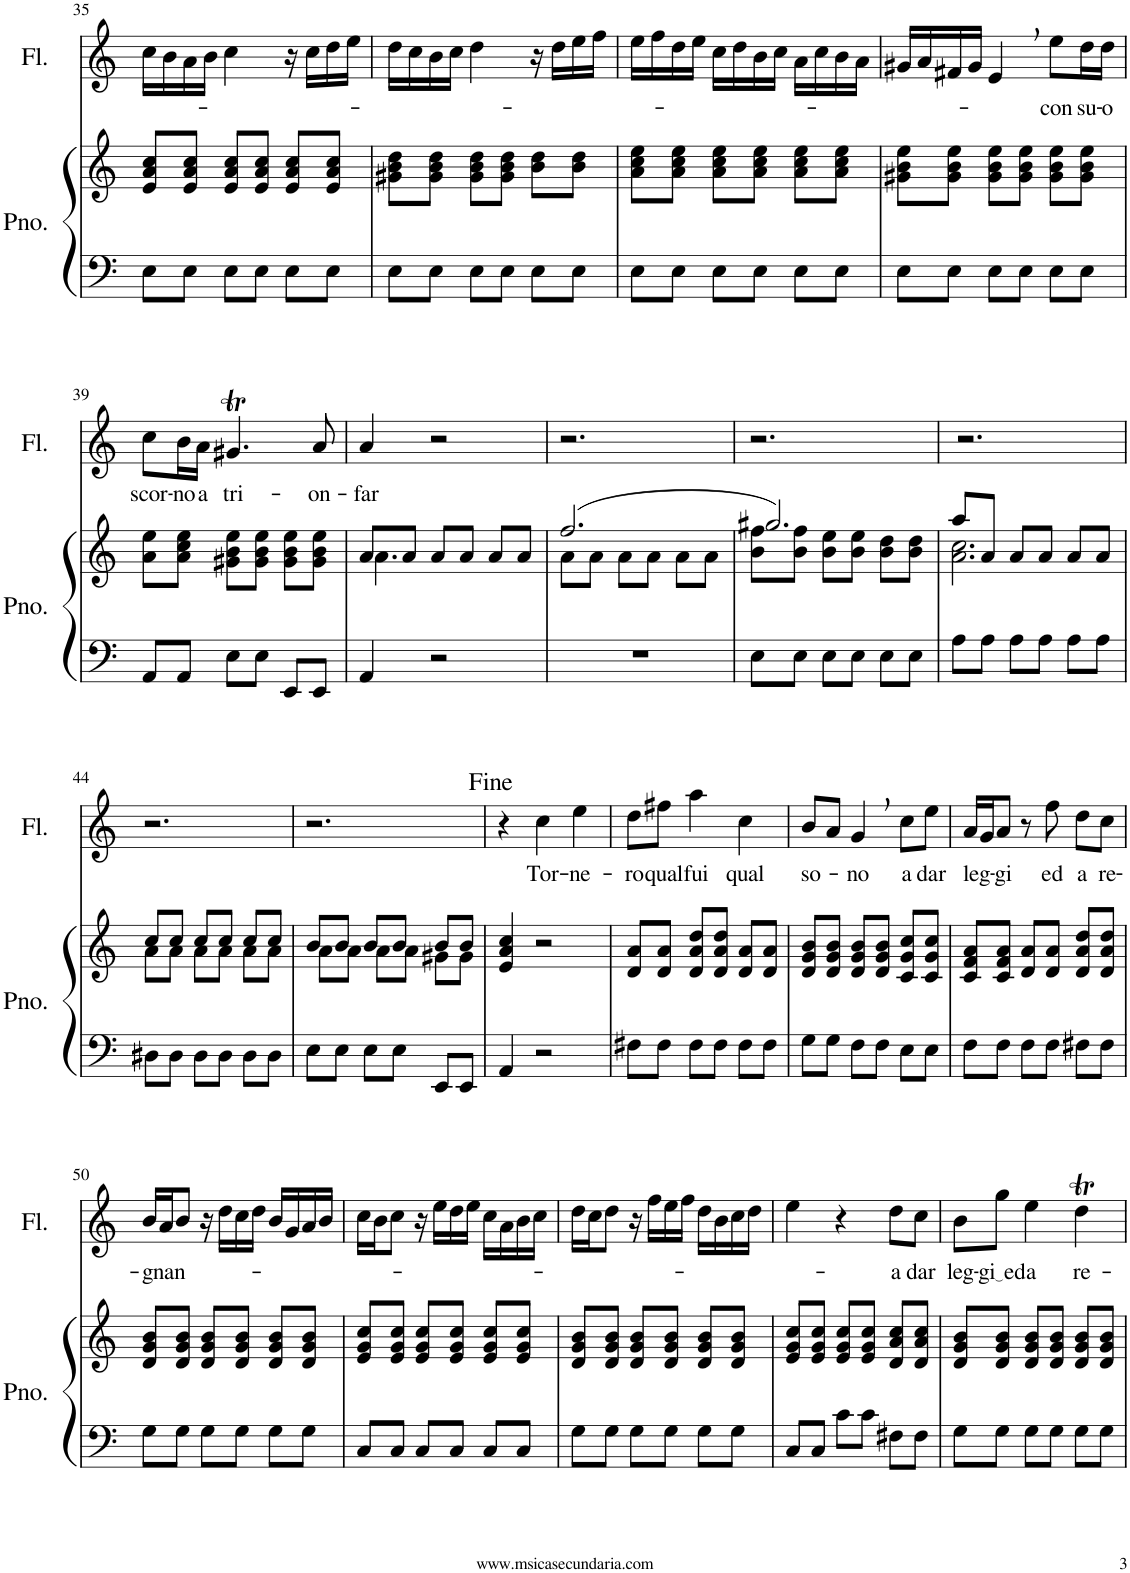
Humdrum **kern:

**kern	**kern	**kern	**text
*part2	*part2	*part1	*part1
*staff3	*staff2	*staff1	*staff1
*I"Piano	*	*I"Flauta	*
*I'Pno.	*	*I'Fl.	*
!!LO:PB:g=z
*clefF4	*clefG2	*clefG2	*
*k[]	*k[]	*k[]	*
*M3/4	*M3/4	*M3/4	*
=35	=35	=35	=35
8E\L	8e/ 8a/ 8cc/L	16cc\LL	.
.	.	16b\	.
8E\J	8e/ 8a/ 8cc/J	16a\	.
.	.	16b\JJ	.
8E\L	8e/ 8a/ 8cc/L	4cc\	.
8E\J	8e/ 8a/ 8cc/J	.	.
8E\L	8e/ 8a/ 8cc/L	16r	.
.	.	16cc\LL	.
8E\J	8e/ 8a/ 8cc/J	16dd\	.
.	.	16ee\JJ	.
=36	=36	=36	=36
8E\L	8g#X\ 8b\ 8dd\L	16dd\LL	.
.	.	16cc\	.
8E\J	8g#\ 8b\ 8dd\J	16b\	.
.	.	16cc\JJ	.
8E\L	8g#\ 8b\ 8dd\L	4dd\	.
8E\J	8g#\ 8b\ 8dd\J	.	.
8E\L	8b\ 8dd\L	16r	.
.	.	16dd\LL	.
8E\J	8b\ 8dd\J	16ee\	.
.	.	16ff\JJ	.
=37	=37	=37	=37
8E\L	8a\ 8cc\ 8ee\L	16ee\LL	.
.	.	16ff\	.
8E\J	8a\ 8cc\ 8ee\J	16dd\	.
.	.	16ee\JJ	.
8E\L	8a\ 8cc\ 8ee\L	16cc\LL	.
.	.	16dd\	.
8E\J	8a\ 8cc\ 8ee\J	16b\	.
.	.	16cc\JJ	.
8E\L	8a\ 8cc\ 8ee\L	16a\LL	.
.	.	16cc\	.
8E\J	8a\ 8cc\ 8ee\J	16b\	.
.	.	16a\JJ	.
=38	=38	=38	=38
8E\L	8g#X\ 8b\ 8ee\L	16g#X/LL	.
.	.	16a/	.
8E\J	8g#\ 8b\ 8ee\J	16f#X/	.
.	.	16g#/JJ	.
8E\L	8g#\ 8b\ 8ee\L	4e,/	.
8E\J	8g#\ 8b\ 8ee\J	.	.
!	!	!	!LO:LY:b
8E\L	8g#\ 8b\ 8ee\L	8ee\L	-con
!	!	!	!LO:LY:b
8E\J	8g#\ 8b\ 8ee\J	16dd\L	su-
!	!	!	!LO:LY:b
.	.	16dd\JJ	-o
!!LO:LB:g=z
=39	=39	=39	=39
!	!	!	!LO:LY:b
8AA/L	8a\ 8ee\L	8cc\L	scor-
!	!	!	!LO:LY:b
8AA/J	8a\ 8cc\ 8ee\J	16b\L	-no
!	!	!	!LO:LY:b
.	.	16a\JJ	a
!	!	!	!LO:LY:b
8E\L	8g#X\ 8b\ 8ee\L	4.g#Xt/	tri-
8E\J	8g#\ 8b\ 8ee\J	.	.
8EE/L	8g#\ 8b\ 8ee\L	.	.
!	!	!	!LO:LY:b
8EE/J	8g#\ 8b\ 8ee\J	8a/	-on-
=40	=40	=40	=40
*	*^	*	*
!	!	!	!	!LO:LY:b
4AA/	8a/L	4.a\	4a/	-far
.	8a/J	.	.	.
2r	8a/L	.	2r	.
.	8a/J	4.ryy	.	.
.	8a/L	.	.	.
.	8a/J	.	.	.
=41	=41	=41	=41	=41
2.r	(2.ff/	8a\L	2.r	.
.	.	8a\J	.	.
.	.	8a\L	.	.
.	.	8a\J	.	.
.	.	8a\L	.	.
.	.	8a\J	.	.
=42	=42	=42	=42	=42
8E\L	2.gg#X/)	8b\ 8ff\L	2.r	.
8E\J	.	8b\ 8ff\J	.	.
8E\L	.	8b\ 8ee\L	.	.
8E\J	.	8b\ 8ee\J	.	.
8E\L	.	8b\ 8dd\L	.	.
8E\J	.	8b\ 8dd\J	.	.
=43	=43	=43	=43	=43
8A\L	8aa/L	2.a\ 2.cc\	2.r	.
8A\J	8a/J	.	.	.
8A\L	8a/L	.	.	.
8A\J	8a/J	.	.	.
8A\L	8a/L	.	.	.
8A\J	8a/J	.	.	.
!!LO:LB:g=z
=44	=44	=44	=44	=44
8D#X\L	8cc/L	8a\L	2.r	.
8D#\J	8cc/J	8a\J	.	.
8D#\L	8cc/L	8a\L	.	.
8D#\J	8cc/J	8a\J	.	.
8D#\L	8cc/L	8a\L	.	.
8D#\J	8cc/J	8a\J	.	.
=45	=45	=45	=45	=45
8E\L	8b/L	8a\L	2.r	.
8E\J	8b/J	8a\J	.	.
8E\L	8b/L	8a\L	.	.
8E\J	8b/J	8a\J	.	.
8EE/L	8b/L	8g#X\L	.	.
8EE/J	8b/J	8g#\J	.	.
*	*v	*v	*	*
=46	=46	=46	=46
4AA/	4e/ 4a/ 4cc/	4r	.
!	!	!	!LO:LY:b
2r	2r	4cc\	Tor-
!	!	!	!LO:LY:b
.	.	4ee\	-ne-
=47	=47	=47	=47
!	!	!	!LO:LY:b
8F#X\L	8d/ 8a/L	8dd\L	-ro
!	!	!	!LO:LY:b
8F#\J	8d/ 8a/J	8ff#X\J	qual
!	!	!	!LO:LY:b
8F#\L	8d/ 8a/ 8dd/L	4aa\	fui
8F#\J	8d/ 8a/ 8dd/J	.	.
!	!	!	!LO:LY:b
8F#\L	8d/ 8a/L	4cc\	qual
8F#\J	8d/ 8a/J	.	.
=48	=48	=48	=48
!	!	!	!LO:LY:b
8G\L	8d/ 8g/ 8b/L	8b/L	so-
8G\J	8d/ 8g/ 8b/J	8a/J	.
!	!	!	!LO:LY:b
8F\L	8d/ 8g/ 8b/L	4g,/	-no
8F\J	8d/ 8g/ 8b/J	.	.
!	!	!	!LO:LY:b
8E\L	8c/ 8g/ 8cc/L	8cc\L	a
!	!	!	!LO:LY:b
8E\J	8c/ 8g/ 8cc/J	8ee\J	dar
=49	=49	=49	=49
!	!	!	!LO:LY:b
8F\L	8c/ 8f/ 8a/L	16a/LL	leg-
.	.	16g/J	.
!	!	!	!LO:LY:b
8F\J	8c/ 8f/ 8a/J	8a/J	-gi
8F\L	8d/ 8a/L	8r	.
!	!	!	!LO:LY:b
8F\J	8d/ 8a/J	8ff\	ed
!	!	!	!LO:LY:b
8F#X\L	8d/ 8a/ 8dd/L	8dd\L	a
!	!	!	!LO:LY:b
8F#\J	8d/ 8a/ 8dd/J	8cc\J	re-
!!LO:LB:g=z
=50	=50	=50	=50
!	!	!	!LO:LY:b
8G\L	8d/ 8g/ 8b/L	16b/LL	-gnan-
.	.	16a/J	.
8G\J	8d/ 8g/ 8b/J	8b/J	.
8G\L	8d/ 8g/ 8b/L	16r	.
.	.	16dd\LL	.
8G\J	8d/ 8g/ 8b/J	16cc\	.
.	.	16dd\JJ	.
8G\L	8d/ 8g/ 8b/L	16b/LL	.
.	.	16g/	.
8G\J	8d/ 8g/ 8b/J	16a/	.
.	.	16b/JJ	.
=51	=51	=51	=51
8C/L	8e/ 8g/ 8cc/L	16cc\LL	.
.	.	16b\J	.
8C/J	8e/ 8g/ 8cc/J	8cc\J	.
8C/L	8e/ 8g/ 8cc/L	16r	.
.	.	16ee\LL	.
8C/J	8e/ 8g/ 8cc/J	16dd\	.
.	.	16ee\JJ	.
8C/L	8e/ 8g/ 8cc/L	16cc\LL	.
.	.	16a\	.
8C/J	8e/ 8g/ 8cc/J	16b\	.
.	.	16cc\JJ	.
=52	=52	=52	=52
8G\L	8d/ 8g/ 8b/L	16dd\LL	.
.	.	16cc\J	.
8G\J	8d/ 8g/ 8b/J	8dd\J	.
8G\L	8d/ 8g/ 8b/L	16r	.
.	.	16ff\LL	.
8G\J	8d/ 8g/ 8b/J	16ee\	.
.	.	16ff\JJ	.
8G\L	8d/ 8g/ 8b/L	16dd\LL	.
.	.	16b\	.
8G\J	8d/ 8g/ 8b/J	16cc\	.
.	.	16dd\JJ	.
=53	=53	=53	=53
8C/L	8e/ 8g/ 8cc/L	4ee\	.
8C/J	8e/ 8g/ 8cc/J	.	.
8c\L	8e/ 8g/ 8cc/L	4r	.
8c\J	8e/ 8g/ 8cc/J	.	.
!	!	!	!LO:LY:b
8F#X\L	8d/ 8a/ 8cc/L	8dd\L	a
!	!	!	!LO:LY:b
8F#\J	8d/ 8a/ 8cc/J	8cc\J	dar
=54	=54	=54	=54
!	!	!	!LO:LY:b
8G\L	8d/ 8g/ 8b/L	8b\L	leg-
!	!	!	!LO:LY:b
8G\J	8d/ 8g/ 8b/J	8gg\J	gi ed
!	!	!	!LO:LY:b
8G\L	8d/ 8g/ 8b/L	4ee\	a
8G\J	8d/ 8g/ 8b/J	.	.
!	!	!	!LO:LY:b
8G\L	8d/ 8g/ 8b/L	4ddT\	re-
8G\J	8d/ 8g/ 8b/J	.	.
=	=	=	=
*-	*-	*-	*-
